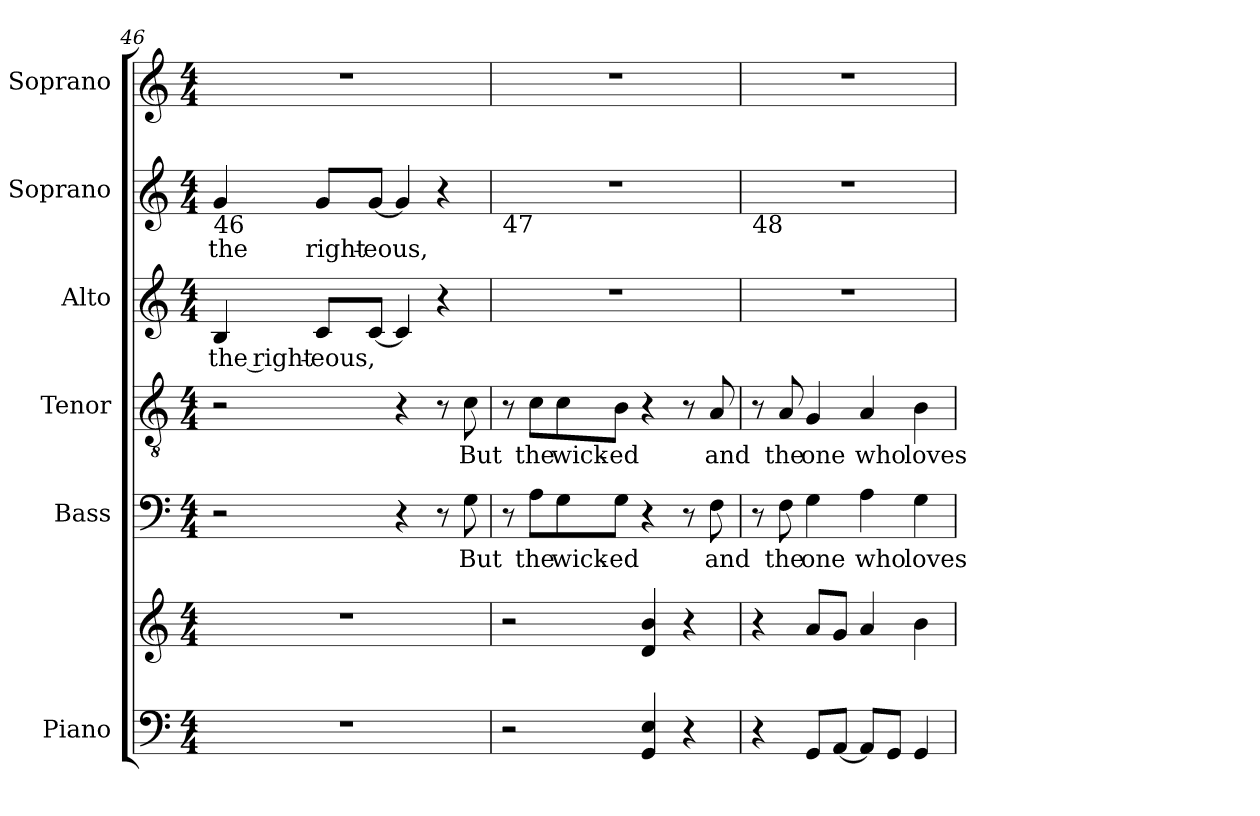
**kern	**kern	**kern	**text	**kern	**text	**kern	**text	**kern	**text	**kern
*part6	*part6	*part5	*part5	*part4	*part4	*part3	*part3	*part2	*part2	*part1
*staff7	*staff6	*staff5	*staff5	*staff4	*staff4	*staff3	*staff3	*staff2	*staff2	*staff1
*I"Piano	*	*I"Bass	*	*I"Tenor	*	*I"Alto	*	*I"Soprano	*	*I"Soprano
*	*	*I'Bass	*	*I'Tenor	*	*I'Alto	*	*I'Soprano	*	*I'Soprano
*clefF4	*clefG2	*clefF4	*	*clefGv2	*	*clefG2	*	*clefG2	*	*clefG2
*M4/4	*M4/4	*M4/4	*	*M4/4	*	*M4/4	*	*M4/4	*	*M4/4
=46	=46	=46	=46	=46	=46	=46	=46	=46	=46	=46
!	!	!	!	!	!	!	!	!LO:TX:b:t=46	!	!
!	!	!	!	!	!	!	!LO:LY:b:cj	!	!LO:LY:b	!
1r	1r	2r	.	2r	.	4B/	the right-	4g/	the	1r
!	!	!	!	!	!	!	!LO:LY:b:rj	!	!LO:LY:b:cj	!
.	.	.	.	.	.	8c/L	-eous,	8g/L	right-	.
!	!	!	!	!	!	!	!	!	!LO:LY:b:cj	!
.	.	.	.	.	.	[<8c/J	.	[<8g/J	-eous,	.
.	.	4r	.	4r	.	4c/]	.	4g/]	.	.
.	.	8r	.	8r	.	4r	.	4r	.	.
!	!	!	!LO:LY:b:cj	!	!LO:LY:b:cj	!	!	!	!	!
.	.	8G\	But	8c\	But	.	.	.	.	.
=47	=47	=47	=47	=47	=47	=47	=47	=47	=47	=47
!	!	!	!	!	!	!	!	!LO:TX:b:t=47	!	!
2r	2r	8r	.	8r	.	1r	.	1r	.	1r
!	!	!	!LO:LY:b:cj	!	!LO:LY:b:cj	!	!	!	!	!
.	.	8A\L	the	8c\L	the	.	.	.	.	.
!	!	!	!LO:LY:b	!	!LO:LY:b	!	!	!	!	!
.	.	8G\	wick-	8c\	wick-	.	.	.	.	.
!	!	!	!LO:LY:b:cj	!	!LO:LY:b:cj	!	!	!	!	!
.	.	8G\J	-ed	8B\J	-ed	.	.	.	.	.
4GG/ 4E/	4d/ 4b/	4r	.	4r	.	.	.	.	.	.
4r	4r	8r	.	8r	.	.	.	.	.	.
!	!	!	!LO:LY:b:cj	!	!LO:LY:b:cj	!	!	!	!	!
.	.	8F\	and	8A/	and	.	.	.	.	.
=48	=48	=48	=48	=48	=48	=48	=48	=48	=48	=48
!	!	!	!	!	!	!	!	!LO:TX:b:t=48	!	!
4r	4r	8r	.	8r	.	1r	.	1r	.	1r
!	!	!	!LO:LY:b	!	!LO:LY:b:cj	!	!	!	!	!
.	.	8F\	the	8A/	the	.	.	.	.	.
!	!	!	!LO:LY:b	!	!LO:LY:b:cj	!	!	!	!	!
8GG/L	8a/L	4G\	one	4G/	one	.	.	.	.	.
[<8AA/J	8g/J	.	.	.	.	.	.	.	.	.
!	!	!	!LO:LY:b:cj	!	!LO:LY:b:cj	!	!	!	!	!
8AA/L]	4a/	4A\	who	4A/	who	.	.	.	.	.
8GG/J	.	.	.	.	.	.	.	.	.	.
!	!	!	!LO:LY:b	!	!LO:LY:b:cj	!	!	!	!	!
4GG/	4b\	4G\	loves	4B\	loves	.	.	.	.	.
=	=	=	=	=	=	=	=	=	=	=
*-	*-	*-	*-	*-	*-	*-	*-	*-	*-	*-
